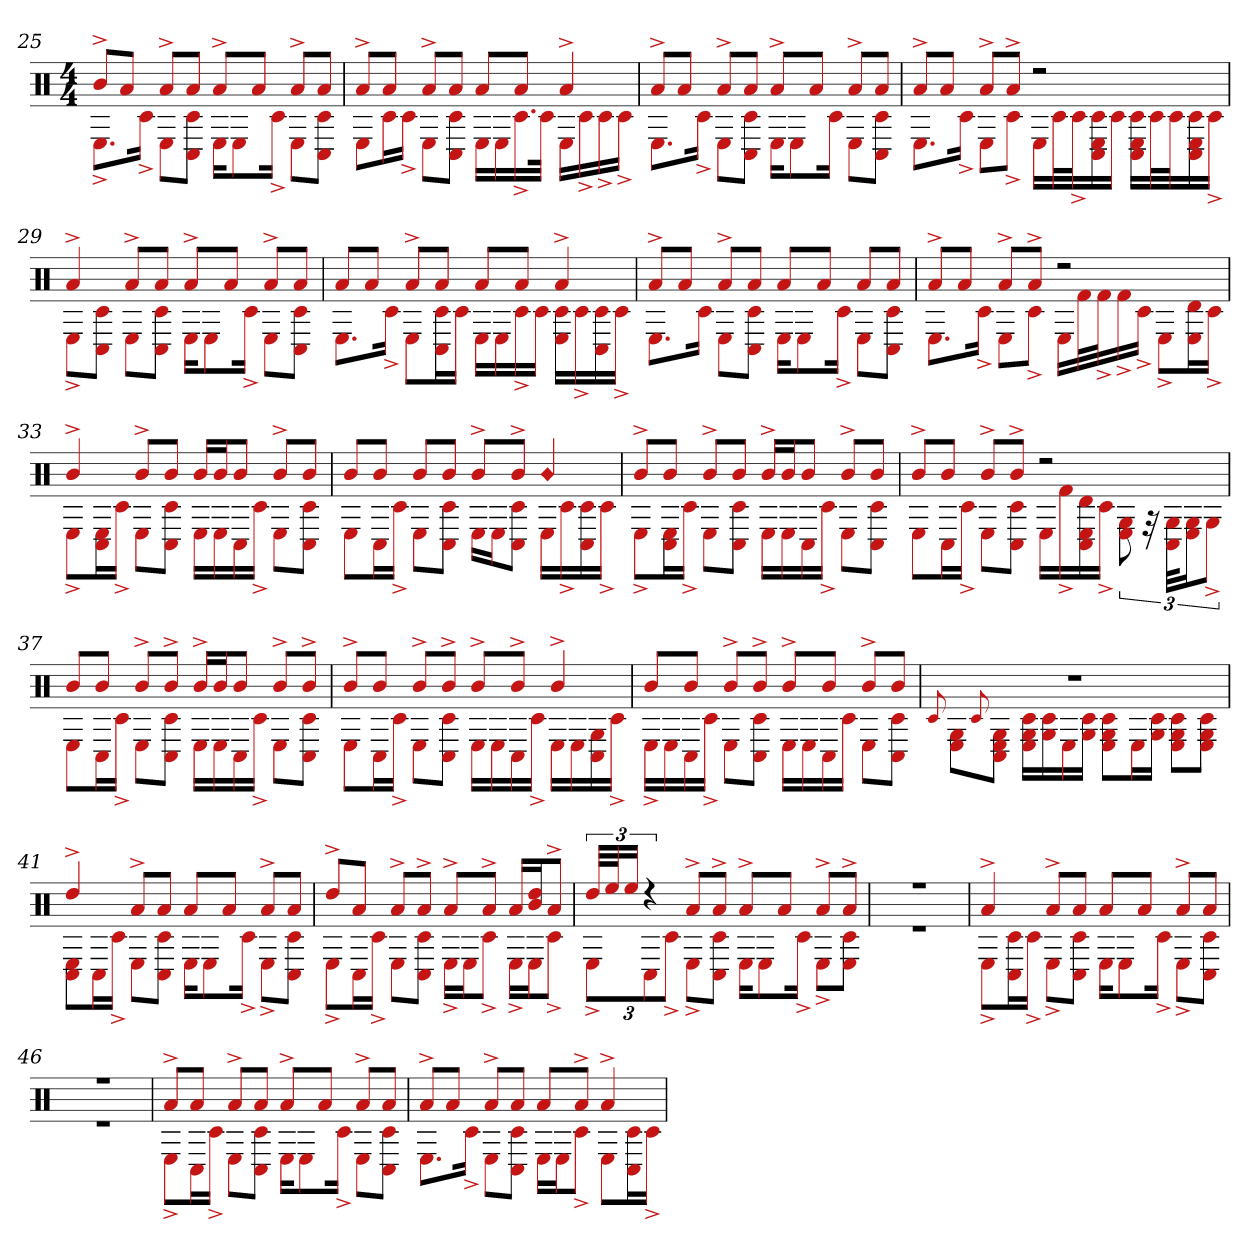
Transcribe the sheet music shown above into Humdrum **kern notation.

**kern
*part1
*staff1
*clefX
*k[]
*M4/4
=25
*^
8b^L	8.E^L
8aJ	.
.	16c#^Jk
8a^L	8EL
8aJ	8c# 8C#J
8a^L	16EKL
.	8E
8aJ	.
.	16c#^Jk
8a^L	8EL
8aJ	8c# 8C#J
=26	=26
8a^L	8EL
8aJ	16c#L
.	16c#^JJ
8a^L	8EL
8aJ	8C# 8c#J
8aL	16ELL
.	16E
8aJ	16.c#^
.	32c#JJk
4a^	16ELL
.	16c#^
.	16c#^
.	16c#^JJ
=27	=27
8a^L	8.EL
8aJ	.
.	16c#^Jk
8a^L	8EL
8aJ	8C# 8c#J
8a^L	16EKL
.	8E
8aJ	.
.	16c#Jk
8a^L	8EL
8aJ	8C# 8c#J
=28	=28
8a^L	8.EL
8aJ	.
.	16c#^Jk
8a^L	8EL
8a^J	8c#^J
2r	16ELL
.	32c#L
.	32c#^J
.	16C# 16E 16c#
.	16c#JJ
.	16C# 16E 16c#LL
.	32c#L
.	32c#J
.	16C# 16E 16c#
.	16c#^JJ
=29	=29
4a^	8E^L
.	8C# 8c#J
8a^L	8EL
8aJ	8C# 8c#J
8a^L	16EKL
.	8E
8aJ	.
.	16c#^Jk
8a^L	8EL
8aJ	8C# 8c#J
=30	=30
8aL	8.EL
8aJ	.
.	16c#^Jk
8a^L	8EL
8aJ	16C# 16c#L
.	16c#JJ
8aL	16ELL
.	16E
8aJ	16c#^
.	16c#JJ
4a^	16c# 16ELL
.	16c#^
.	16C# 16c#
.	16c#^JJ
=31	=31
8a^L	8.EL
8aJ	.
.	16c#Jk
8a^L	8EL
8aJ	8C# 8c#J
8aL	16EKL
.	8E
8aJ	.
.	16c#^Jk
8aL	8EL
8aJ	8C# 8c#J
=32	=32
8a^L	8.EL
8aJ	.
.	16c#^Jk
8a^L	8EL
8a^J	8c#^J
2r	16ELL
.	32f#L
.	32f#^J
.	16f#^
.	16c#^JJ
.	8E^L
.	16d 16EL
.	16c#^JJ
=33	=33
4b^	8E^L
.	16C# 16EL
.	16c#^JJ
8b^L	8EL
8bJ	8c# 8C#J
16bLL	16ELL
16bJ	16E
8bJ	16C#
.	16c#^JJ
8b^L	8EL
8bJ	8C# 8c#J
=34	=34
8bL	8EL
8bJ	16C#L
.	16c#^JJ
8bL	8EL
8bJ	8C# 8c#J
8b^L	16ELL
.	16EJ
8b^J	8C# 8c#J
!LO:N:head=diamond	!
4b	16ELL
.	16c#^
.	16C# 16c#
.	16c#^JJ
=35	=35
8b^L	8E^L
8bJ	16C# 16EL
.	16c#^JJ
8b^L	8EL
8bJ	8C# 8c#J
16b^LL	16ELL
16bJ	16E
8bJ	16C#
.	16c#^JJ
8b^L	8EL
8bJ	8C# 8c#J
=36	=36
8b^L	8EL
8bJ	16C#L
.	16c#^JJ
8b^L	8EL
8b^J	8C# 8c#J
2r	16ELL
.	16f#^
.	16E 16C# 16d
.	16c#^JJ
.	12G 12E
.	48r
.	48C# 48GKLL
.	24E 24GJ
.	12G^J
=37	=37
8bL	8EL
8bJ	16C#L
.	16c#^JJ
8b^L	8EL
8b^J	8C# 8c#J
16b^LL	16ELL
16bJ	16E
8bJ	16C#
.	16c#^JJ
8b^L	8EL
8b^J	8c# 8C#J
=38	=38
8b^L	8EL
8bJ	16C#L
.	16c#^JJ
8b^L	8EL
8b^J	8C# 8c#J
8b^L	16ELL
.	16E
8b^J	16C#
.	16c#^JJ
4b^	16ELL
.	16E
.	16C# 16G
.	16c#^JJ
=39	=39
8bL	16E^LL
.	16E
8bJ	16C#
.	16c#^JJ
8b^L	8EL
8b^J	8C# 8c#J
8b^L	16ELL
.	16E
8bJ	16C#
.	16c#JJ
8b^L	8EL
8bJ	8C# 8c#J
=40	=40
.	8qqc#
1r	8E 8GL
.	8qqc#
.	8E 8G 8C#J
.	16G 16E 16c#LL
.	16G 16c#
.	16E
.	16G 16c#JJ
.	8E 8G 8c#L
.	16EL
.	16G 16c#JJ
.	8G 8E 8c#L
.	8G 8E 8c#J
=41	=41
4dd^	8C# 8EL
.	16C#L
.	16c#^JJ
8a^L	8EL
8aJ	8c# 8C#J
8aL	16EKL
.	8E
8aJ	.
.	16c#^Jk
8a^L	8E^L
8aJ	8c# 8C#J
=42	=42
8dd^L	8E^L
8aJ	16C#L
.	16c#^JJ
8a^L	8EL
8a^J	8c# 8C#J
8a^L	16E^LL
.	16EJ
8a^J	8c#^J
16aLL	16E^LL
16dd 16bJ	16EJ
8a^J	8c#^J
=43	=43
48ddLLL	12E^L
48eeJ	.
24eeJJ	.
6r	12C#
.	12c#^J
8a^L	8E^L
8a^J	8c# 8C#J
8a^L	16EKL
.	8E
8aJ	.
.	16c#^Jk
8a^L	8E^L
8a^J	8E 8c#J
=44	=44
1r	1r
=45	=45
4a^	8E^L
.	16C# 16c#L
.	16c#^JJ
8a^L	8E^L
8aJ	8C# 8c#J
8aL	16EKL
.	8E
8aJ	.
.	16c#^Jk
8a^L	8E^L
8aJ	8c# 8C#J
=46	=46
1r	1r
=47	=47
8a^L	8E^L
8aJ	16C#L
.	16c#^JJ
8a^L	8EL
8aJ	8C# 8c#J
8a^L	16EKL
.	8E
8aJ	.
.	16c#^Jk
8a^L	8EL
8aJ	8C# 8c#J
=48	=48
8a^L	8.EL
8aJ	.
.	16c#^Jk
8a^L	8EL
8aJ	8C# 8c#J
8aL	16ELL
.	16EJ
8a^J	8c#^J
4a^	8EL
.	16C# 16c#L
.	16c#^JJ
*v	*v
=
*-
